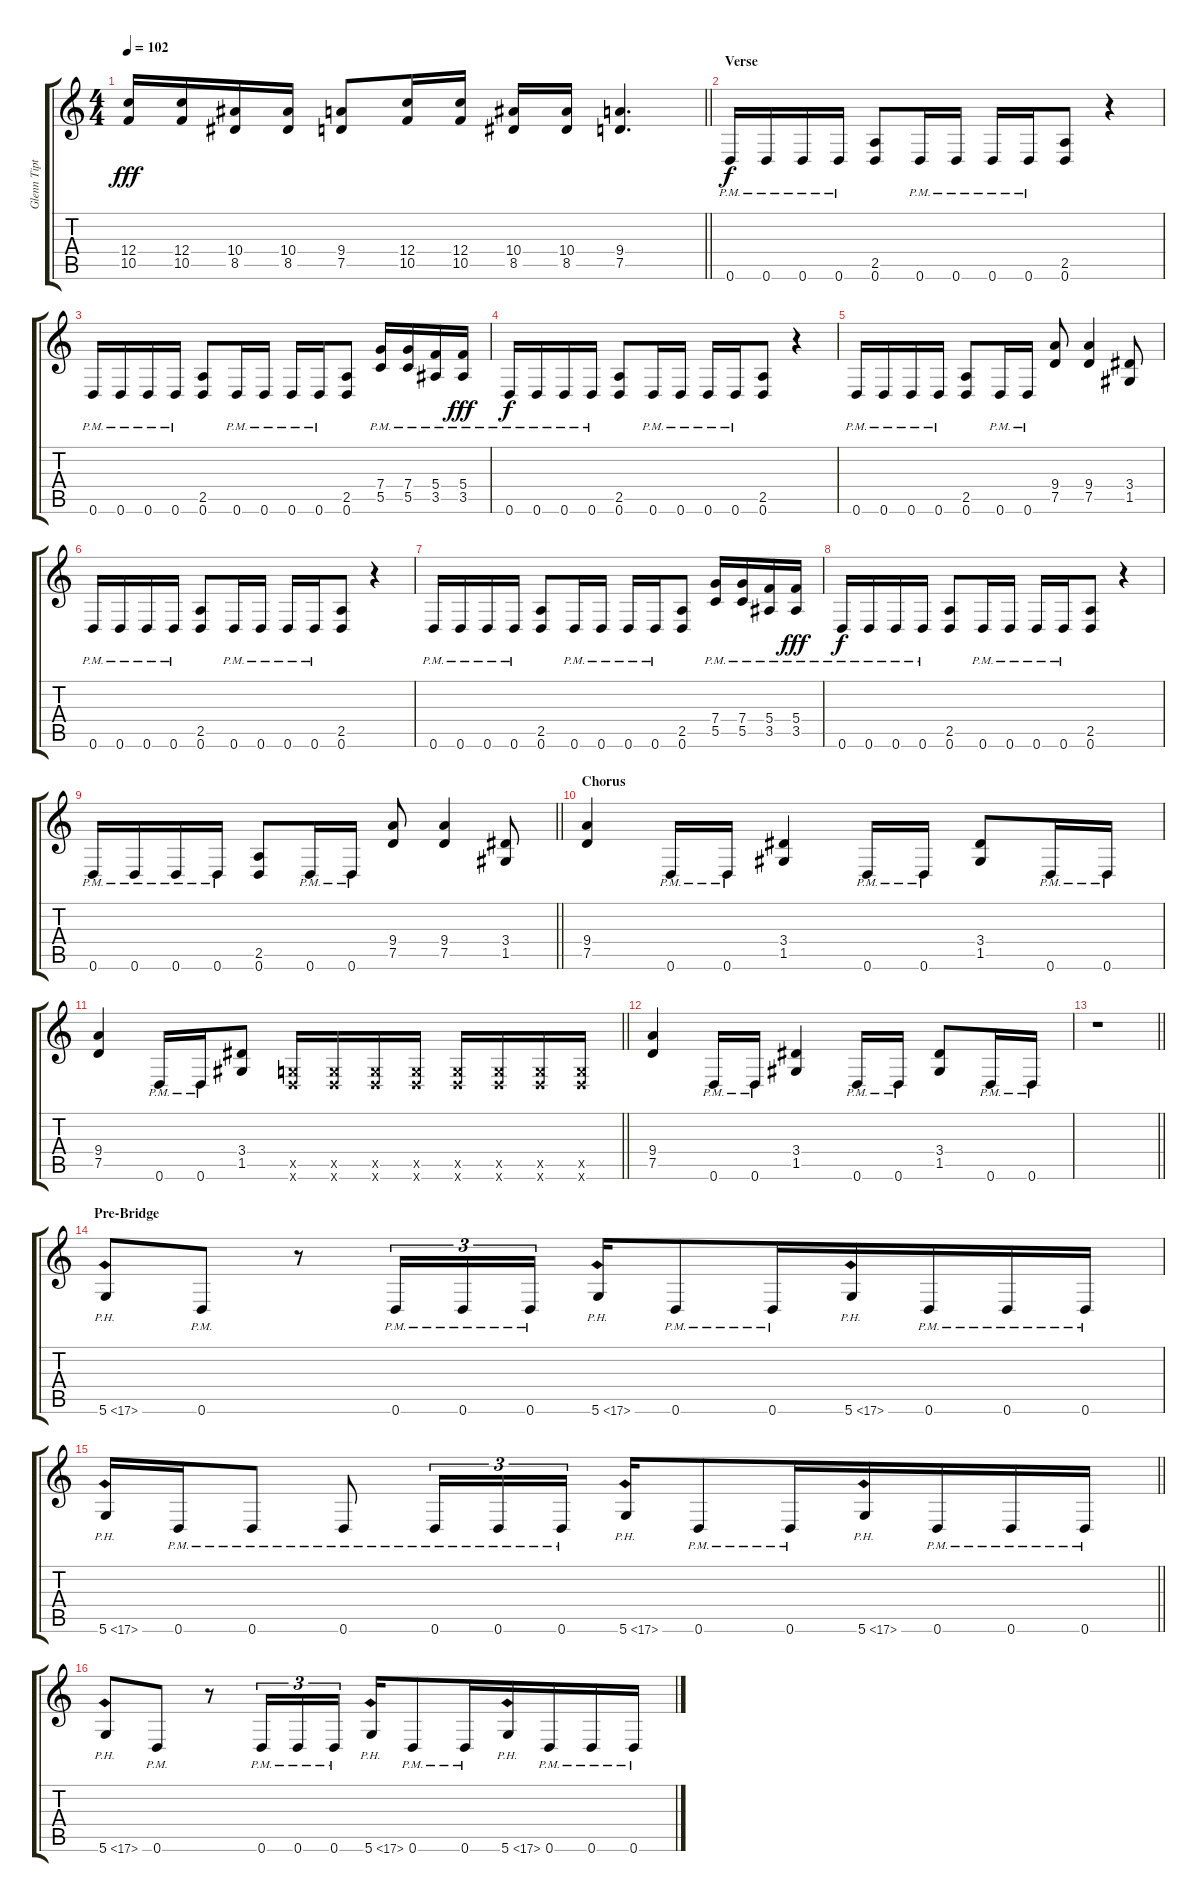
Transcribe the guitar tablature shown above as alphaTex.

\track ("Glenn Tipton" "Glenn Tipt") {instrument distortionguitar}
\staff {score tabs}
\tuning (D4 A3 F3 C3 G2 D2) {hide}
\ts (4 4)
\tempo 102
\clef g2
\barLineRight lightlight
\ks c
(12.4 10.5).16{dy fff} (12.4 10.5).16 (10.4 8.5).16 (10.4 8.5).16 (9.4 7.5).8 (12.4 10.5).16 (12.4 10.5).16 (10.4 8.5).16 (10.4 8.5).16 (9.4 7.5).4{d} |
\section ("" "Verse")
0.6{pm}.16{dy f} 0.6{pm}.16 0.6{pm}.16 0.6{pm}.16 (2.5 0.6).8 0.6{pm}.16 0.6{pm}.16 0.6{pm}.16 0.6{pm}.16 (2.5 0.6).8 r.4 |
0.6{pm}.16 0.6{pm}.16 0.6{pm}.16 0.6{pm}.16 (2.5 0.6).8 0.6{pm}.16 0.6{pm}.16 0.6{pm}.16 0.6{pm}.16 (2.5 0.6).8 (7.4{pm} 5.5{pm}).16 (7.4{pm} 5.5{pm}).16 (5.4{pm} 3.5{pm}).16 (5.4{pm} 3.5{pm}).16{dy fff} |
0.6{pm}.16{dy f} 0.6{pm}.16 0.6{pm}.16 0.6{pm}.16 (2.5 0.6).8 0.6{pm}.16 0.6{pm}.16 0.6{pm}.16 0.6{pm}.16 (2.5 0.6).8 r.4 |
0.6{pm}.16 0.6{pm}.16 0.6{pm}.16 0.6{pm}.16 (2.5 0.6).8 0.6{pm}.16 0.6{pm}.16 (9.4 7.5).8 (9.4 7.5).4 (3.4 1.5).8 |
0.6{pm}.16 0.6{pm}.16 0.6{pm}.16 0.6{pm}.16 (2.5 0.6).8 0.6{pm}.16 0.6{pm}.16 0.6{pm}.16 0.6{pm}.16 (2.5 0.6).8 r.4 |
0.6{pm}.16 0.6{pm}.16 0.6{pm}.16 0.6{pm}.16 (2.5 0.6).8 0.6{pm}.16 0.6{pm}.16 0.6{pm}.16 0.6{pm}.16 (2.5 0.6).8 (7.4{pm} 5.5{pm}).16 (7.4{pm} 5.5{pm}).16 (5.4{pm} 3.5{pm}).16 (5.4{pm} 3.5{pm}).16{dy fff} |
0.6{pm}.16{dy f} 0.6{pm}.16 0.6{pm}.16 0.6{pm}.16 (2.5 0.6).8 0.6{pm}.16 0.6{pm}.16 0.6{pm}.16 0.6{pm}.16 (2.5 0.6).8 r.4 |
\barLineRight lightlight
0.6{pm}.16 0.6{pm}.16 0.6{pm}.16 0.6{pm}.16 (2.5 0.6).8 0.6{pm}.16 0.6{pm}.16 (9.4 7.5).8 (9.4 7.5).4 (3.4 1.5).8 |
\section ("" "Chorus")
(9.4 7.5).4 0.6{pm}.16 0.6{pm}.16 (3.4 1.5).4 0.6{pm}.16 0.6{pm}.16 (3.4 1.5).8 0.6{pm}.16 0.6{pm}.16 |
\barLineRight lightlight
(9.4 7.5).4 0.6{pm}.16 0.6{pm}.16 (3.4 1.5).8 (0.5{x} 0.6{x}).16 (0.5{x} 0.6{x}).16 (0.5{x} 0.6{x}).16 (0.5{x} 0.6{x}).16 (0.5{x} 0.6{x}).16 (0.5{x} 0.6{x}).16 (0.5{x} 0.6{x}).16 (0.5{x} 0.6{x}).16 |
(9.4 7.5).4 0.6{pm}.16 0.6{pm}.16 (3.4 1.5).4 0.6{pm}.16 0.6{pm}.16 (3.4 1.5).8 0.6{pm}.16 0.6{pm}.16 |
\barLineRight lightlight
r.1 |
\section ("" "Pre-Bridge")
5.6{ph 12}.8 0.6{pm}.8 r.8 0.6{pm}.16{tu (3 2)} 0.6{pm}.16{tu (3 2)} 0.6{pm}.16{tu (3 2) beam splitsecondary} 5.6{ph 12}.16 0.6{pm}.8 0.6{pm}.16{beam merge} 5.6{ph 12}.16 0.6{pm}.16 0.6{pm}.16 0.6{pm}.16 |
\barLineRight lightlight
5.6{ph 12}.16 0.6{pm}.16 0.6{pm}.8 0.6{pm}.8 0.6{pm}.16{tu (3 2)} 0.6{pm}.16{tu (3 2)} 0.6{pm}.16{tu (3 2) beam splitsecondary} 5.6{ph 12}.16 0.6{pm}.8 0.6{pm}.16{beam merge} 5.6{ph 12}.16 0.6{pm}.16 0.6{pm}.16 0.6{pm}.16 |
5.6{ph 12}.8 0.6{pm}.8 r.8 0.6{pm}.16{tu (3 2)} 0.6{pm}.16{tu (3 2)} 0.6{pm}.16{tu (3 2) beam splitsecondary} 5.6{ph 12}.16 0.6{pm}.8 0.6{pm}.16{beam merge} 5.6{ph 12}.16 0.6{pm}.16 0.6{pm}.16 0.6{pm}.16
